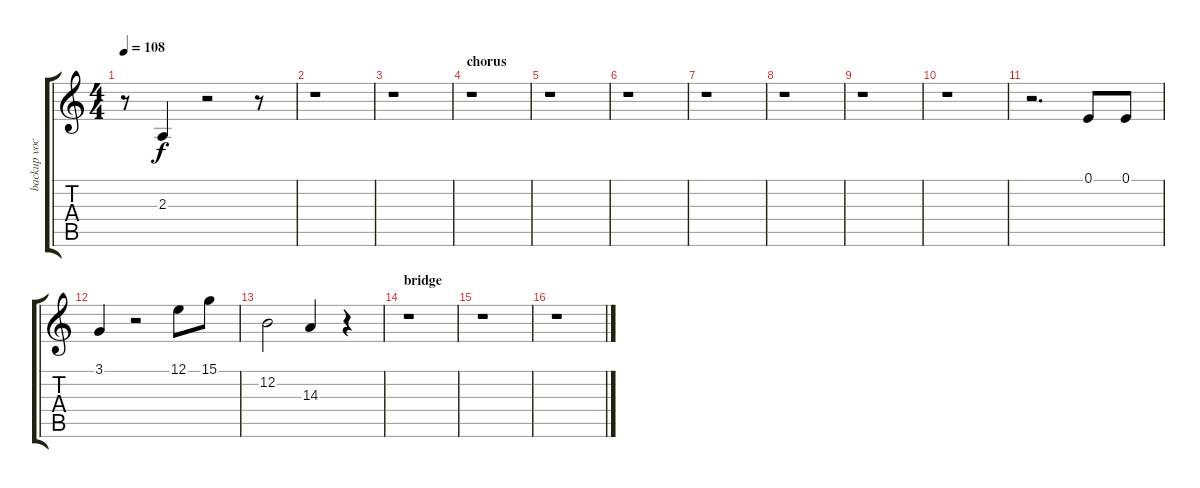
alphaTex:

\track ("backup vocals" "backup voc") {instrument choiraahs}
\staff {score tabs}
\tuning (E4 B3 G3 D3 A2 E2) {hide}
\ts (4 4)
\tempo 108
\clef g2
\ks c
r.8{dy f} 2.3.4 r.2 r.8 |
r.1 |
r.1 |
\section ("" "chorus")
r.1 |
r.1 |
r.1 |
r.1 |
r.1 |
r.1 |
r.1 |
r.2{d} 0.1.8 0.1.8 |
3.1.4 r.2 12.1.8 15.1.8 |
12.2.2 14.3.4 r.4 |
\section ("" "bridge")
r.1 |
r.1 |
r.1
